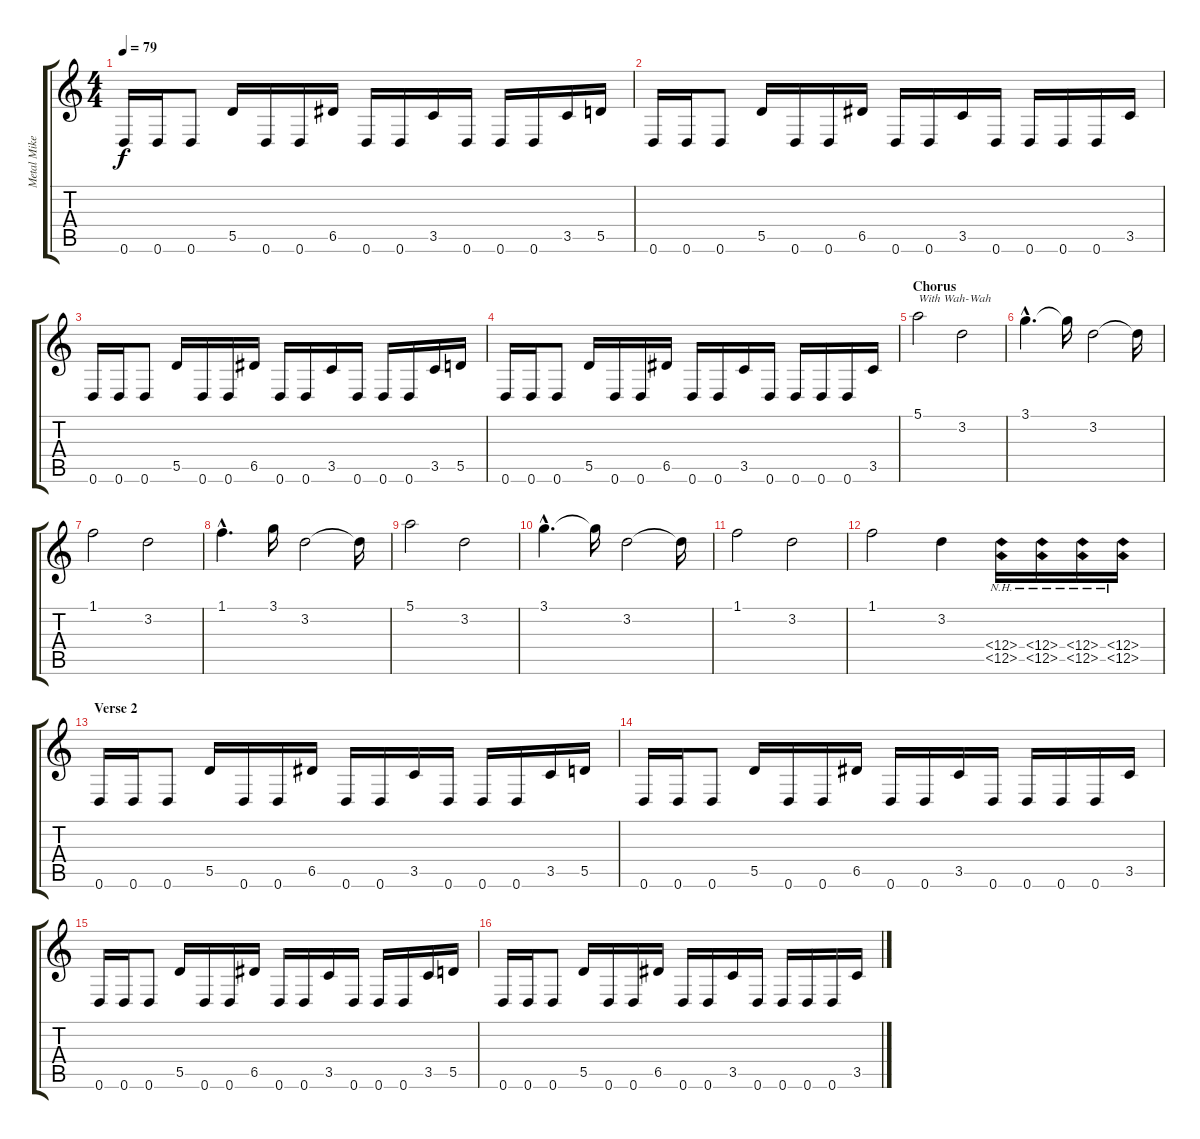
\track ("Metal Mike" "Metal Mike") {instrument distortionguitar}
\staff {score tabs}
\tuning (E4 B3 G3 D3 A2 D2) {hide}
\ts (4 4)
\tempo 79
\clef g2
\ks c
0.6.16{dy f volume 11} 0.6.16 0.6.8 5.5.16 0.6.16 0.6.16 6.5.16 0.6.16 0.6.16 3.5.16 0.6.16 0.6.16 0.6.16 3.5.16 5.5.16 |
0.6.16 0.6.16 0.6.8 5.5.16 0.6.16 0.6.16 6.5.16 0.6.16 0.6.16 3.5.16 0.6.16 0.6.16 0.6.16 0.6.16 3.5.16 |
0.6.16 0.6.16 0.6.8 5.5.16 0.6.16 0.6.16 6.5.16 0.6.16 0.6.16 3.5.16 0.6.16 0.6.16 0.6.16 3.5.16 5.5.16 |
0.6.16 0.6.16 0.6.8 5.5.16 0.6.16 0.6.16 6.5.16 0.6.16 0.6.16 3.5.16 0.6.16 0.6.16 0.6.16 0.6.16 3.5.16 |
\section ("" "Chorus")
5.1.2{txt "With Wah-Wah" volume 12 balance 8} 3.2.2 |
3.1{hac}.4{d} 3.1{t}.16 3.2.2 3.2{t}.16 |
1.1.2 3.2.2 |
1.1{hac}.4{d} 3.1.16 3.2.2 3.2{t}.16 |
5.1.2 3.2.2 |
3.1{hac}.4{d} 3.1{t}.16 3.2.2 3.2{t}.16 |
1.1.2 3.2.2 |
1.1.2 3.2.4 (12.4{nh} 12.5{nh}).16 (12.4{nh} 12.5{nh}).16 (12.4{nh} 12.5{nh}).16 (12.4{nh} 12.5{nh}).16 |
\section ("" "Verse 2")
0.6.16{volume 10 balance 8} 0.6.16 0.6.8 5.5.16 0.6.16 0.6.16 6.5.16 0.6.16 0.6.16 3.5.16 0.6.16 0.6.16 0.6.16 3.5.16 5.5.16 |
0.6.16 0.6.16 0.6.8 5.5.16 0.6.16 0.6.16 6.5.16 0.6.16 0.6.16 3.5.16 0.6.16 0.6.16 0.6.16 0.6.16 3.5.16 |
0.6.16 0.6.16 0.6.8 5.5.16 0.6.16 0.6.16 6.5.16 0.6.16 0.6.16 3.5.16 0.6.16 0.6.16 0.6.16 3.5.16 5.5.16 |
0.6.16 0.6.16 0.6.8 5.5.16 0.6.16 0.6.16 6.5.16 0.6.16 0.6.16 3.5.16 0.6.16 0.6.16 0.6.16 0.6.16 3.5.16
